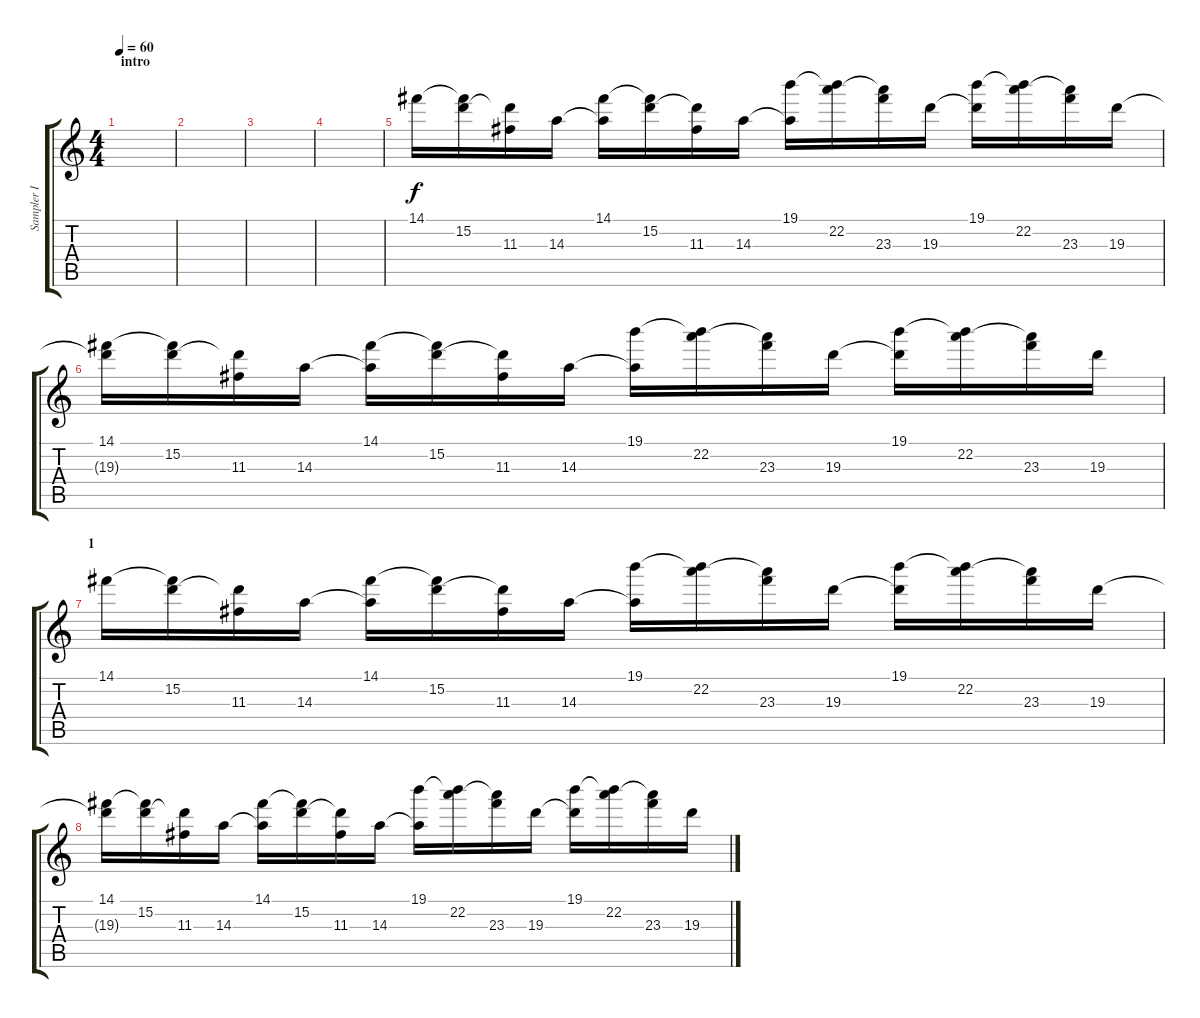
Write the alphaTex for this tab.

\track ("Sampler I" "Sampler I") {instrument electricguitarjazz}
\staff {score tabs}
\tuning (E4 B3 G3 D3 A2 E2) {hide}
\ts (4 4)
\section ("" "intro")
\tempo 60
\clef g2
\ks c
|
|
|
|
14.1.16 (14.1{t} 15.2).16 (15.2{t} 11.3).16 14.3.16 (14.1 14.3{t}).16 (14.1{t} 15.2).16 (15.2{t} 11.3).16 14.3.16 (19.1 14.3{t}).16 (19.1{t} 22.2).16 (22.2{t} 23.3).16 19.3.16 (19.1 19.3{t}).16 (19.1{t} 22.2).16 (22.2{t} 23.3).16 19.3.16 |
(14.1 19.3{t}).16 (14.1{t} 15.2).16 (15.2{t} 11.3).16 14.3.16 (14.1 14.3{t}).16 (14.1{t} 15.2).16 (15.2{t} 11.3).16 14.3.16 (19.1 14.3{t}).16 (19.1{t} 22.2).16 (22.2{t} 23.3).16 19.3.16 (19.1 19.3{t}).16 (19.1{t} 22.2).16 (22.2{t} 23.3).16 19.3.16 |
\section ("" "1")
14.1.16 (14.1{t} 15.2).16 (15.2{t} 11.3).16 14.3.16 (14.1 14.3{t}).16 (14.1{t} 15.2).16 (15.2{t} 11.3).16 14.3.16 (19.1 14.3{t}).16 (19.1{t} 22.2).16 (22.2{t} 23.3).16 19.3.16 (19.1 19.3{t}).16 (19.1{t} 22.2).16 (22.2{t} 23.3).16 19.3.16 |
(14.1 19.3{t}).16 (14.1{t} 15.2).16 (15.2{t} 11.3).16 14.3.16 (14.1 14.3{t}).16 (14.1{t} 15.2).16 (15.2{t} 11.3).16 14.3.16 (19.1 14.3{t}).16 (19.1{t} 22.2).16 (22.2{t} 23.3).16 19.3.16 (19.1 19.3{t}).16 (19.1{t} 22.2).16 (22.2{t} 23.3).16 19.3.16
